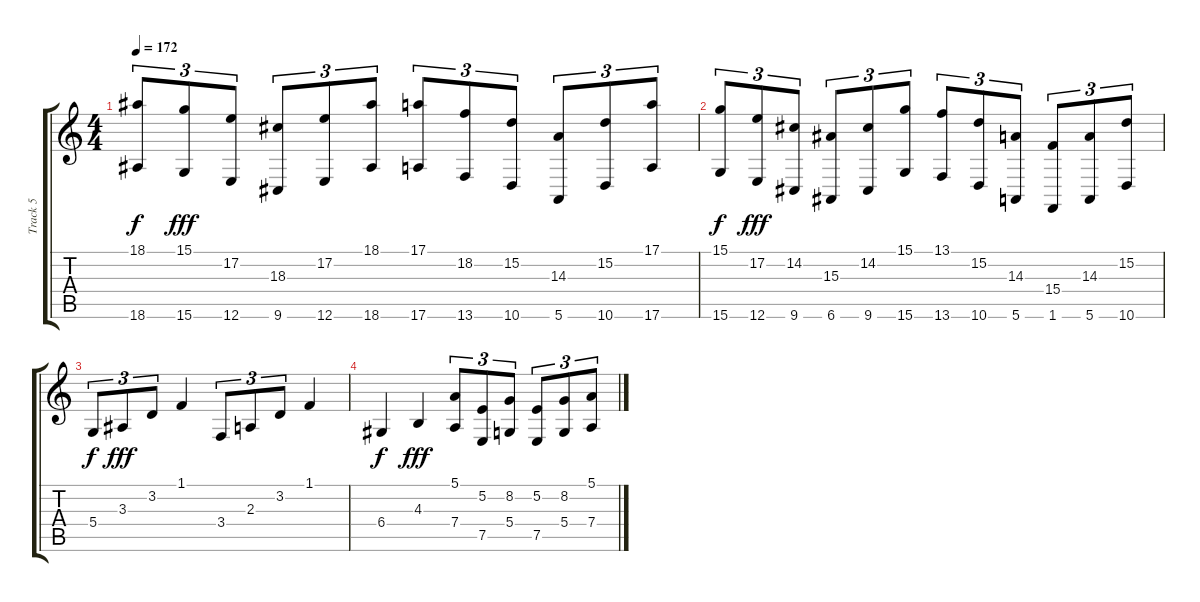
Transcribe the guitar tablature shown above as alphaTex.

\track ("Track 5" "Track 5") {instrument harpsichord}
\staff {score tabs}
\tuning (E4 B3 G3 D3 A2 E2) {hide}
\ts (4 4)
\tempo 172
\clef g2
\ks c
(18.1 18.6).8{tu (3 2) dy f instrument harpsichord} (15.1 15.6).8{tu (3 2) dy fff} (17.2 12.6).8{tu (3 2)} (18.3 9.6).8{tu (3 2)} (17.2 12.6).8{tu (3 2)} (18.1 18.6).8{tu (3 2)} (17.1 17.6).8{tu (3 2)} (18.2 13.6).8{tu (3 2)} (15.2 10.6).8{tu (3 2)} (14.3 5.6).8{tu (3 2)} (15.2 10.6).8{tu (3 2)} (17.1 17.6).8{tu (3 2)} |
(15.1 15.6).8{tu (3 2) dy f} (17.2 12.6).8{tu (3 2) dy fff} (14.2 9.6).8{tu (3 2)} (15.3 6.6).8{tu (3 2)} (14.2 9.6).8{tu (3 2)} (15.1 15.6).8{tu (3 2)} (13.1 13.6).8{tu (3 2)} (15.2 10.6).8{tu (3 2)} (14.3 5.6).8{tu (3 2)} (15.4 1.6).8{tu (3 2)} (14.3 5.6).8{tu (3 2)} (15.2 10.6).8{tu (3 2)} |
5.4.8{tu (3 2) dy f} 3.3.8{tu (3 2) dy fff} 3.2.8{tu (3 2)} 1.1.4 3.4.8{tu (3 2)} 2.3.8{tu (3 2)} 3.2.8{tu (3 2)} 1.1.4 |
6.4.4{dy f} 4.3.4{dy fff} (5.1 7.4).8{tu (3 2)} (5.2 7.5).8{tu (3 2)} (8.2 5.4).8{tu (3 2)} (5.2 7.5).8{tu (3 2)} (8.2 5.4).8{tu (3 2)} (5.1 7.4).8{tu (3 2)}
